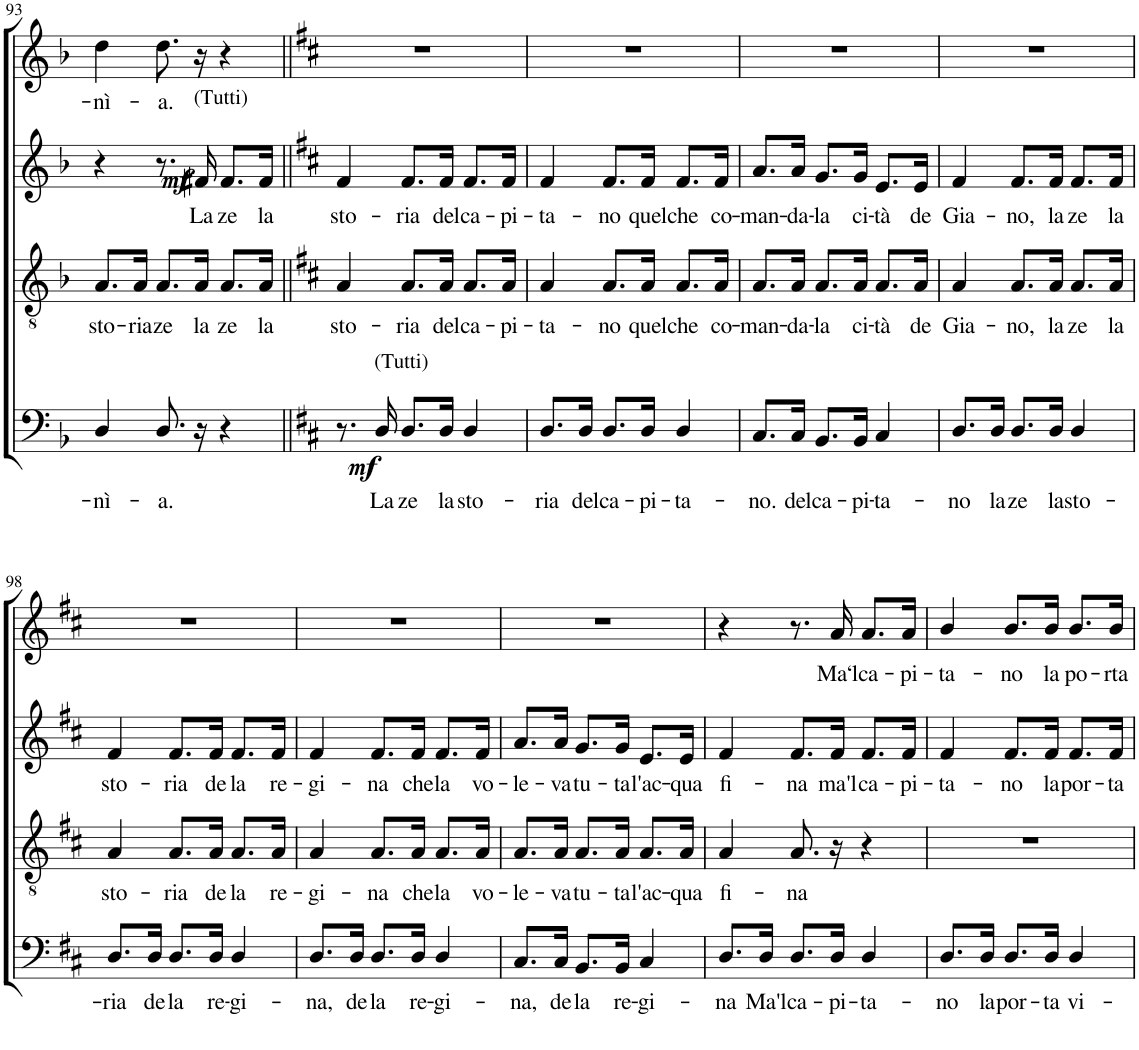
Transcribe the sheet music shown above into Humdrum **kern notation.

**kern	**text	**dynam	**kern	**text	**kern	**text	**dynam	**kern	**text
*part4	*part4	*part4	*part3	*part3	*part2	*part2	*part2	*part1	*part1
*staff4	*staff4	*staff4	*staff3	*staff3	*staff2	*staff2	*staff2	*staff1	*staff1
*I"Bassi	*	*	*I"Tenori	*	*I"Contralti	*	*	*I"Soprani	*
!!LO:PB:g=z
*clefF4	*	*	*clefGv2	*	*clefG2	*	*	*clefG2	*
*	*	*	*	*	*	*	*	*Trd1c2	*
*k[b-]	*	*	*k[b-]	*	*k[b-]	*	*	*k[b-]	*
*F:	*	*	*F:	*	*F:	*	*	*F:	*
*M3/4	*	*	*M3/4	*	*M3/4	*	*	*M3/4	*
=93	=93	=93	=93	=93	=93	=93	=93	=93	=93
!	!LO:LY:b	!	!	!LO:LY:b	!	!	!	!	!LO:LY:b
4D/	-nì-	.	8.A/L	sto-	4r	.	.	4dd\	-nì-
!	!	!	!	!LO:LY:b	!	!	!	!	!
.	.	.	16A/Jk	-ria	.	.	.	.	.
!	!LO:LY:b	!	!	!LO:LY:b	!	!	!	!	!LO:LY:b
8.D/	-a.	.	8.A/L	ze	8.r	.	.	8.dd\	-a.
!	!	!	!	!	!LO:TX:a:t=(Tutti)	!	!	!	!
!	!	!	!	!LO:LY:b	!	!LO:LY:b	!LO:DY:b	!	!
16r	.	.	16A/Jk	la	16f#X/	La	mf	16r	.
!	!	!	!	!LO:LY:b	!	!LO:LY:b	!	!	!
4r	.	.	8.A/L	ze	8.f#/L	ze	.	4r	.
!	!	!	!	!LO:LY:b	!	!LO:LY:b	!	!	!
.	.	.	16A/Jk	la	16f#/Jk	la	.	.	.
=94||	=94||	=94||	=94||	=94||	=94||	=94||	=94||	=94||	=94||
*k[f#c#]	*	*	*k[f#c#]	*	*k[f#c#]	*	*	*k[f#c#]	*
*D:	*	*	*D:	*	*D:	*	*	*D:	*
!	!	!	!	!LO:LY:b	!	!LO:LY:b	!	!	!
8.r	.	.	4A/	sto-	4f#/	sto-	.	2.r	.
!LO:TX:a:t=(Tutti)	!	!	!	!	!	!	!	!	!
!	!LO:LY:b	!LO:DY:b	!	!	!	!	!	!	!
16D/	La	mf	.	.	.	.	.	.	.
!	!LO:LY:b	!	!	!LO:LY:b	!	!LO:LY:b	!	!	!
8.D/L	ze	.	8.A/L	-ria	8.f#/L	-ria	.	.	.
!	!LO:LY:b	!	!	!LO:LY:b	!	!LO:LY:b	!	!	!
16D/Jk	la	.	16A/Jk	del	16f#/Jk	del	.	.	.
!	!LO:LY:b	!	!	!LO:LY:b	!	!LO:LY:b	!	!	!
4D/	sto-	.	8.A/L	ca-	8.f#/L	ca-	.	.	.
!	!	!	!	!LO:LY:b	!	!LO:LY:b	!	!	!
.	.	.	16A/Jk	-pi-	16f#/Jk	-pi-	.	.	.
=95	=95	=95	=95	=95	=95	=95	=95	=95	=95
!	!LO:LY:b	!	!	!LO:LY:b	!	!LO:LY:b	!	!	!
8.D/L	-ria	.	4A/	-ta-	4f#/	-ta-	.	2.r	.
!	!LO:LY:b	!	!	!	!	!	!	!	!
16D/Jk	del	.	.	.	.	.	.	.	.
!	!LO:LY:b	!	!	!LO:LY:b	!	!LO:LY:b	!	!	!
8.D/L	ca-	.	8.A/L	-no	8.f#/L	-no	.	.	.
!	!LO:LY:b	!	!	!LO:LY:b	!	!LO:LY:b	!	!	!
16D/Jk	-pi-	.	16A/Jk	quel	16f#/Jk	quel	.	.	.
!	!LO:LY:b	!	!	!LO:LY:b	!	!LO:LY:b	!	!	!
4D/	-ta-	.	8.A/L	che	8.f#/L	che	.	.	.
!	!	!	!	!LO:LY:b	!	!LO:LY:b	!	!	!
.	.	.	16A/Jk	co-	16f#/Jk	co-	.	.	.
=96	=96	=96	=96	=96	=96	=96	=96	=96	=96
!	!LO:LY:b	!	!	!LO:LY:b	!	!LO:LY:b	!	!	!
8.C#/L	-no.	.	8.A/L	-man-	8.a/L	-man-	.	2.r	.
!	!LO:LY:b	!	!	!LO:LY:b	!	!LO:LY:b	!	!	!
16C#/Jk	del	.	16A/Jk	-da-	16a/Jk	-da-	.	.	.
!	!LO:LY:b	!	!	!LO:LY:b	!	!LO:LY:b	!	!	!
8.BB/L	ca-	.	8.A/L	-la	8.g/L	-la	.	.	.
!	!LO:LY:b	!	!	!LO:LY:b	!	!LO:LY:b	!	!	!
16BB/Jk	-pi-	.	16A/Jk	ci-	16g/Jk	ci-	.	.	.
!	!LO:LY:b	!	!	!LO:LY:b	!	!LO:LY:b	!	!	!
4C#/	-ta-	.	8.A/L	-tà	8.e/L	-tà	.	.	.
!	!	!	!	!LO:LY:b	!	!LO:LY:b	!	!	!
.	.	.	16A/Jk	de	16e/Jk	de	.	.	.
=97	=97	=97	=97	=97	=97	=97	=97	=97	=97
!	!LO:LY:b	!	!	!LO:LY:b	!	!LO:LY:b	!	!	!
8.D/L	-no	.	4A/	Gia-	4f#/	Gia-	.	2.r	.
!	!LO:LY:b	!	!	!	!	!	!	!	!
16D/Jk	la	.	.	.	.	.	.	.	.
!	!LO:LY:b	!	!	!LO:LY:b	!	!LO:LY:b	!	!	!
8.D/L	ze	.	8.A/L	-no,	8.f#/L	-no,	.	.	.
!	!LO:LY:b	!	!	!LO:LY:b	!	!LO:LY:b	!	!	!
16D/Jk	la	.	16A/Jk	la	16f#/Jk	la	.	.	.
!	!LO:LY:b	!	!	!LO:LY:b	!	!LO:LY:b	!	!	!
4D/	sto-	.	8.A/L	ze	8.f#/L	ze	.	.	.
!	!	!	!	!LO:LY:b	!	!LO:LY:b	!	!	!
.	.	.	16A/Jk	la	16f#/Jk	la	.	.	.
!!LO:LB:g=z
=98	=98	=98	=98	=98	=98	=98	=98	=98	=98
!	!LO:LY:b	!	!	!LO:LY:b	!	!LO:LY:b	!	!	!
8.D/L	-ria	.	4A/	sto-	4f#/	sto-	.	2.r	.
!	!LO:LY:b	!	!	!	!	!	!	!	!
16D/Jk	de	.	.	.	.	.	.	.	.
!	!LO:LY:b	!	!	!LO:LY:b	!	!LO:LY:b	!	!	!
8.D/L	la	.	8.A/L	-ria	8.f#/L	-ria	.	.	.
!	!LO:LY:b	!	!	!LO:LY:b	!	!LO:LY:b	!	!	!
16D/Jk	re-	.	16A/Jk	de	16f#/Jk	de	.	.	.
!	!LO:LY:b	!	!	!LO:LY:b	!	!LO:LY:b	!	!	!
4D/	-gi-	.	8.A/L	la	8.f#/L	la	.	.	.
!	!	!	!	!LO:LY:b	!	!LO:LY:b	!	!	!
.	.	.	16A/Jk	re-	16f#/Jk	re-	.	.	.
=99	=99	=99	=99	=99	=99	=99	=99	=99	=99
!	!LO:LY:b	!	!	!LO:LY:b	!	!LO:LY:b	!	!	!
8.D/L	-na,	.	4A/	-gi-	4f#/	-gi-	.	2.r	.
!	!LO:LY:b	!	!	!	!	!	!	!	!
16D/Jk	de	.	.	.	.	.	.	.	.
!	!LO:LY:b	!	!	!LO:LY:b	!	!LO:LY:b	!	!	!
8.D/L	la	.	8.A/L	-na	8.f#/L	-na	.	.	.
!	!LO:LY:b	!	!	!LO:LY:b	!	!LO:LY:b	!	!	!
16D/Jk	re-	.	16A/Jk	che	16f#/Jk	che	.	.	.
!	!LO:LY:b	!	!	!LO:LY:b	!	!LO:LY:b	!	!	!
4D/	-gi-	.	8.A/L	la	8.f#/L	la	.	.	.
!	!	!	!	!LO:LY:b	!	!LO:LY:b	!	!	!
.	.	.	16A/Jk	vo-	16f#/Jk	vo-	.	.	.
=100	=100	=100	=100	=100	=100	=100	=100	=100	=100
!	!LO:LY:b	!	!	!LO:LY:b	!	!LO:LY:b	!	!	!
8.C#/L	-na,	.	8.A/L	-le-	8.a/L	-le-	.	2.r	.
!	!LO:LY:b	!	!	!LO:LY:b	!	!LO:LY:b	!	!	!
16C#/Jk	de	.	16A/Jk	-va	16a/Jk	-va	.	.	.
!	!LO:LY:b	!	!	!LO:LY:b	!	!LO:LY:b	!	!	!
8.BB/L	la	.	8.A/L	tu-	8.g/L	tu-	.	.	.
!	!LO:LY:b	!	!	!LO:LY:b	!	!LO:LY:b	!	!	!
16BB/Jk	re-	.	16A/Jk	-ta	16g/Jk	-ta	.	.	.
!	!LO:LY:b	!	!	!LO:LY:b	!	!LO:LY:b	!	!	!
4C#/	-gi-	.	8.A/L	l'ac-	8.e/L	l'ac-	.	.	.
!	!	!	!	!LO:LY:b	!	!LO:LY:b	!	!	!
.	.	.	16A/Jk	-qua	16e/Jk	-qua	.	.	.
=101	=101	=101	=101	=101	=101	=101	=101	=101	=101
!	!LO:LY:b	!	!	!LO:LY:b	!	!LO:LY:b	!	!	!
8.D/L	-na	.	4A/	fi-	4f#/	fi-	.	4r	.
!	!LO:LY:b	!	!	!	!	!	!	!	!
16D/Jk	Ma'l	.	.	.	.	.	.	.	.
!	!LO:LY:b	!	!	!LO:LY:b	!	!LO:LY:b	!	!	!
8.D/L	ca-	.	8.A/	-na	8.f#/L	-na	.	8.r	.
!	!LO:LY:b	!	!	!	!	!LO:LY:b	!	!	!LO:LY:b
16D/Jk	-pi-	.	16r	.	16f#/Jk	ma'l	.	16a/	Ma‘l
!	!LO:LY:b	!	!	!	!	!LO:LY:b	!	!	!LO:LY:b
4D/	-ta-	.	4r	.	8.f#/L	ca-	.	8.a/L	ca-
!	!	!	!	!	!	!LO:LY:b	!	!	!LO:LY:b
.	.	.	.	.	16f#/Jk	-pi-	.	16a/Jk	-pi-
=102	=102	=102	=102	=102	=102	=102	=102	=102	=102
!	!LO:LY:b	!	!	!	!	!LO:LY:b	!	!	!LO:LY:b
8.D/L	-no	.	2.r	.	4f#/	-ta-	.	4b/	-ta-
!	!LO:LY:b	!	!	!	!	!	!	!	!
16D/Jk	la	.	.	.	.	.	.	.	.
!	!LO:LY:b	!	!	!	!	!LO:LY:b	!	!	!LO:LY:b
8.D/L	por-	.	.	.	8.f#/L	-no	.	8.b/L	-no
!	!LO:LY:b	!	!	!	!	!LO:LY:b	!	!	!LO:LY:b
16D/Jk	-ta	.	.	.	16f#/Jk	la	.	16b/Jk	la
!	!LO:LY:b	!	!	!	!	!LO:LY:b	!	!	!LO:LY:b
4D/	vi-	.	.	.	8.f#/L	por-	.	8.b/L	po-
!	!	!	!	!	!	!LO:LY:b	!	!	!LO:LY:b
.	.	.	.	.	16f#/Jk	-ta	.	16b/Jk	-rta
=	=	=	=	=	=	=	=	=	=
*-	*-	*-	*-	*-	*-	*-	*-	*-	*-
